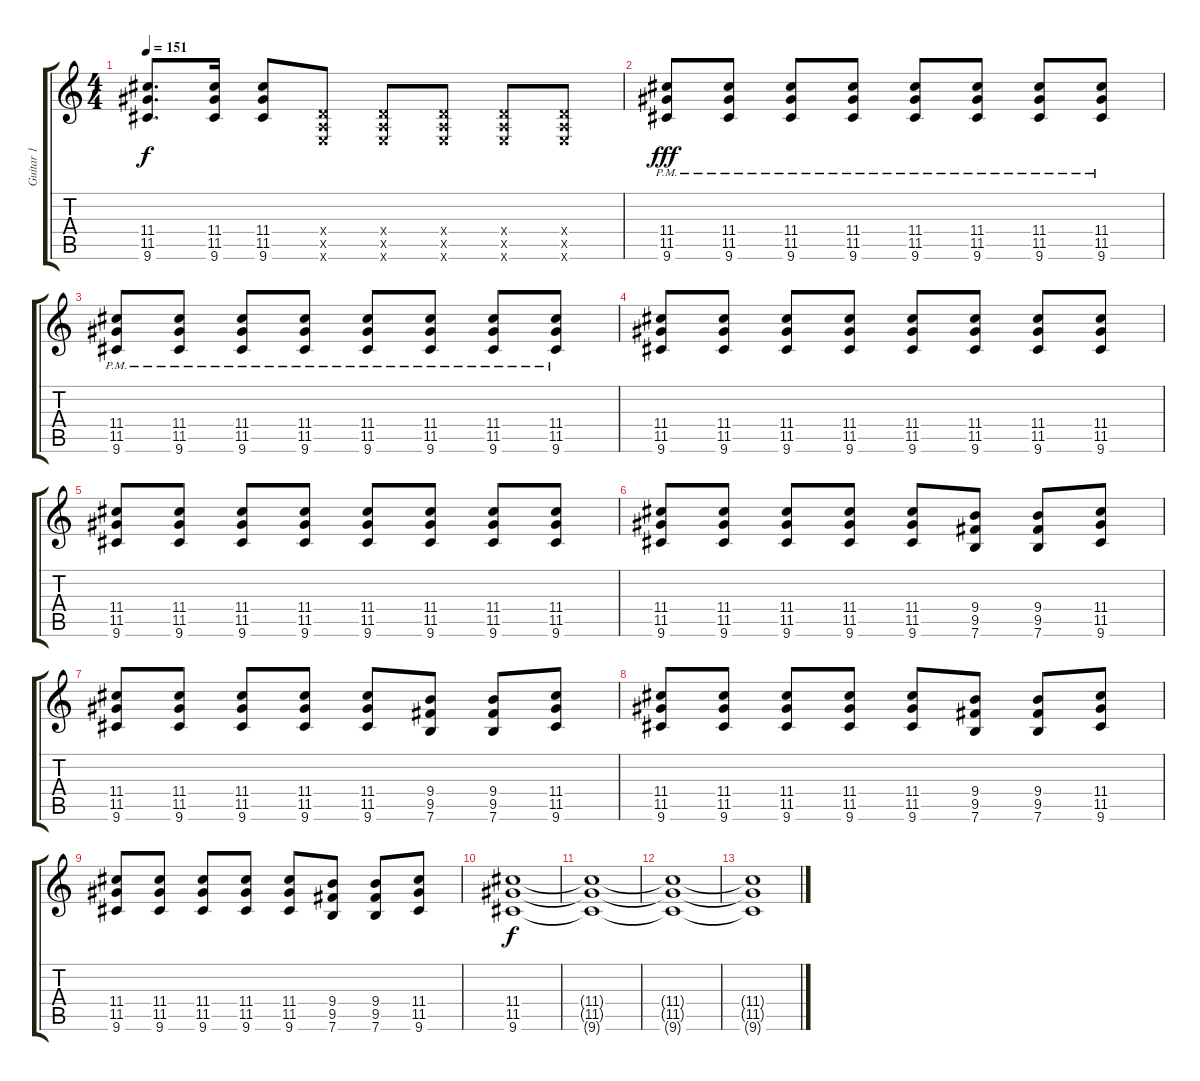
\track ("Guitar 1" "Guitar 1") {instrument electricguitarjazz}
\staff {score tabs}
\tuning (E4 B3 G3 D3 A2 E2) {hide}
\ts (4 4)
\tempo 151
\clef g2
\ks c
(11.4 11.5 9.6).8{d dy f} (11.4 11.5 9.6).16 (11.4 11.5 9.6).8 (0.4{x} 0.5{x} 0.6{x}).8 (0.4{x} 0.5{x} 0.6{x}).8 (0.4{x} 0.5{x} 0.6{x}).8 (0.4{x} 0.5{x} 0.6{x}).8 (0.4{x} 0.5{x} 0.6{x}).8 |
(11.4{pm} 11.5{pm} 9.6{pm}).8{dy fff} (11.4{pm} 11.5{pm} 9.6{pm}).8 (11.4{pm} 11.5{pm} 9.6{pm}).8 (11.4{pm} 11.5{pm} 9.6{pm}).8 (11.4{pm} 11.5{pm} 9.6{pm}).8 (11.4{pm} 11.5{pm} 9.6{pm}).8 (11.4{pm} 11.5{pm} 9.6{pm}).8 (11.4{pm} 11.5{pm} 9.6{pm}).8 |
(11.4{pm} 11.5{pm} 9.6{pm}).8 (11.4{pm} 11.5{pm} 9.6{pm}).8 (11.4{pm} 11.5{pm} 9.6{pm}).8 (11.4{pm} 11.5{pm} 9.6{pm}).8 (11.4{pm} 11.5{pm} 9.6{pm}).8 (11.4{pm} 11.5{pm} 9.6{pm}).8 (11.4{pm} 11.5{pm} 9.6{pm}).8 (11.4{pm} 11.5{pm} 9.6{pm}).8 |
(11.4 11.5 9.6).8 (11.4 11.5 9.6).8 (11.4 11.5 9.6).8 (11.4 11.5 9.6).8 (11.4 11.5 9.6).8 (11.4 11.5 9.6).8 (11.4 11.5 9.6).8 (11.4 11.5 9.6).8 |
(11.4 11.5 9.6).8 (11.4 11.5 9.6).8 (11.4 11.5 9.6).8 (11.4 11.5 9.6).8 (11.4 11.5 9.6).8 (11.4 11.5 9.6).8 (11.4 11.5 9.6).8 (11.4 11.5 9.6).8 |
(11.4 11.5 9.6).8 (11.4 11.5 9.6).8 (11.4 11.5 9.6).8 (11.4 11.5 9.6).8 (11.4 11.5 9.6).8 (9.4 9.5 7.6).8 (9.4 9.5 7.6).8 (11.4 11.5 9.6).8 |
(11.4 11.5 9.6).8 (11.4 11.5 9.6).8 (11.4 11.5 9.6).8 (11.4 11.5 9.6).8 (11.4 11.5 9.6).8 (9.4 9.5 7.6).8 (9.4 9.5 7.6).8 (11.4 11.5 9.6).8 |
(11.4 11.5 9.6).8 (11.4 11.5 9.6).8 (11.4 11.5 9.6).8 (11.4 11.5 9.6).8 (11.4 11.5 9.6).8 (9.4 9.5 7.6).8 (9.4 9.5 7.6).8 (11.4 11.5 9.6).8 |
(11.4 11.5 9.6).8 (11.4 11.5 9.6).8 (11.4 11.5 9.6).8 (11.4 11.5 9.6).8 (11.4 11.5 9.6).8 (9.4 9.5 7.6).8 (9.4 9.5 7.6).8 (11.4 11.5 9.6).8 |
(11.4 11.5 9.6).1{dy f} |
(11.4{t} 11.5{t} 9.6{t}).1 |
(11.4{t} 11.5{t} 9.6{t}).1 |
(11.4{t} 11.5{t} 9.6{t}).1
